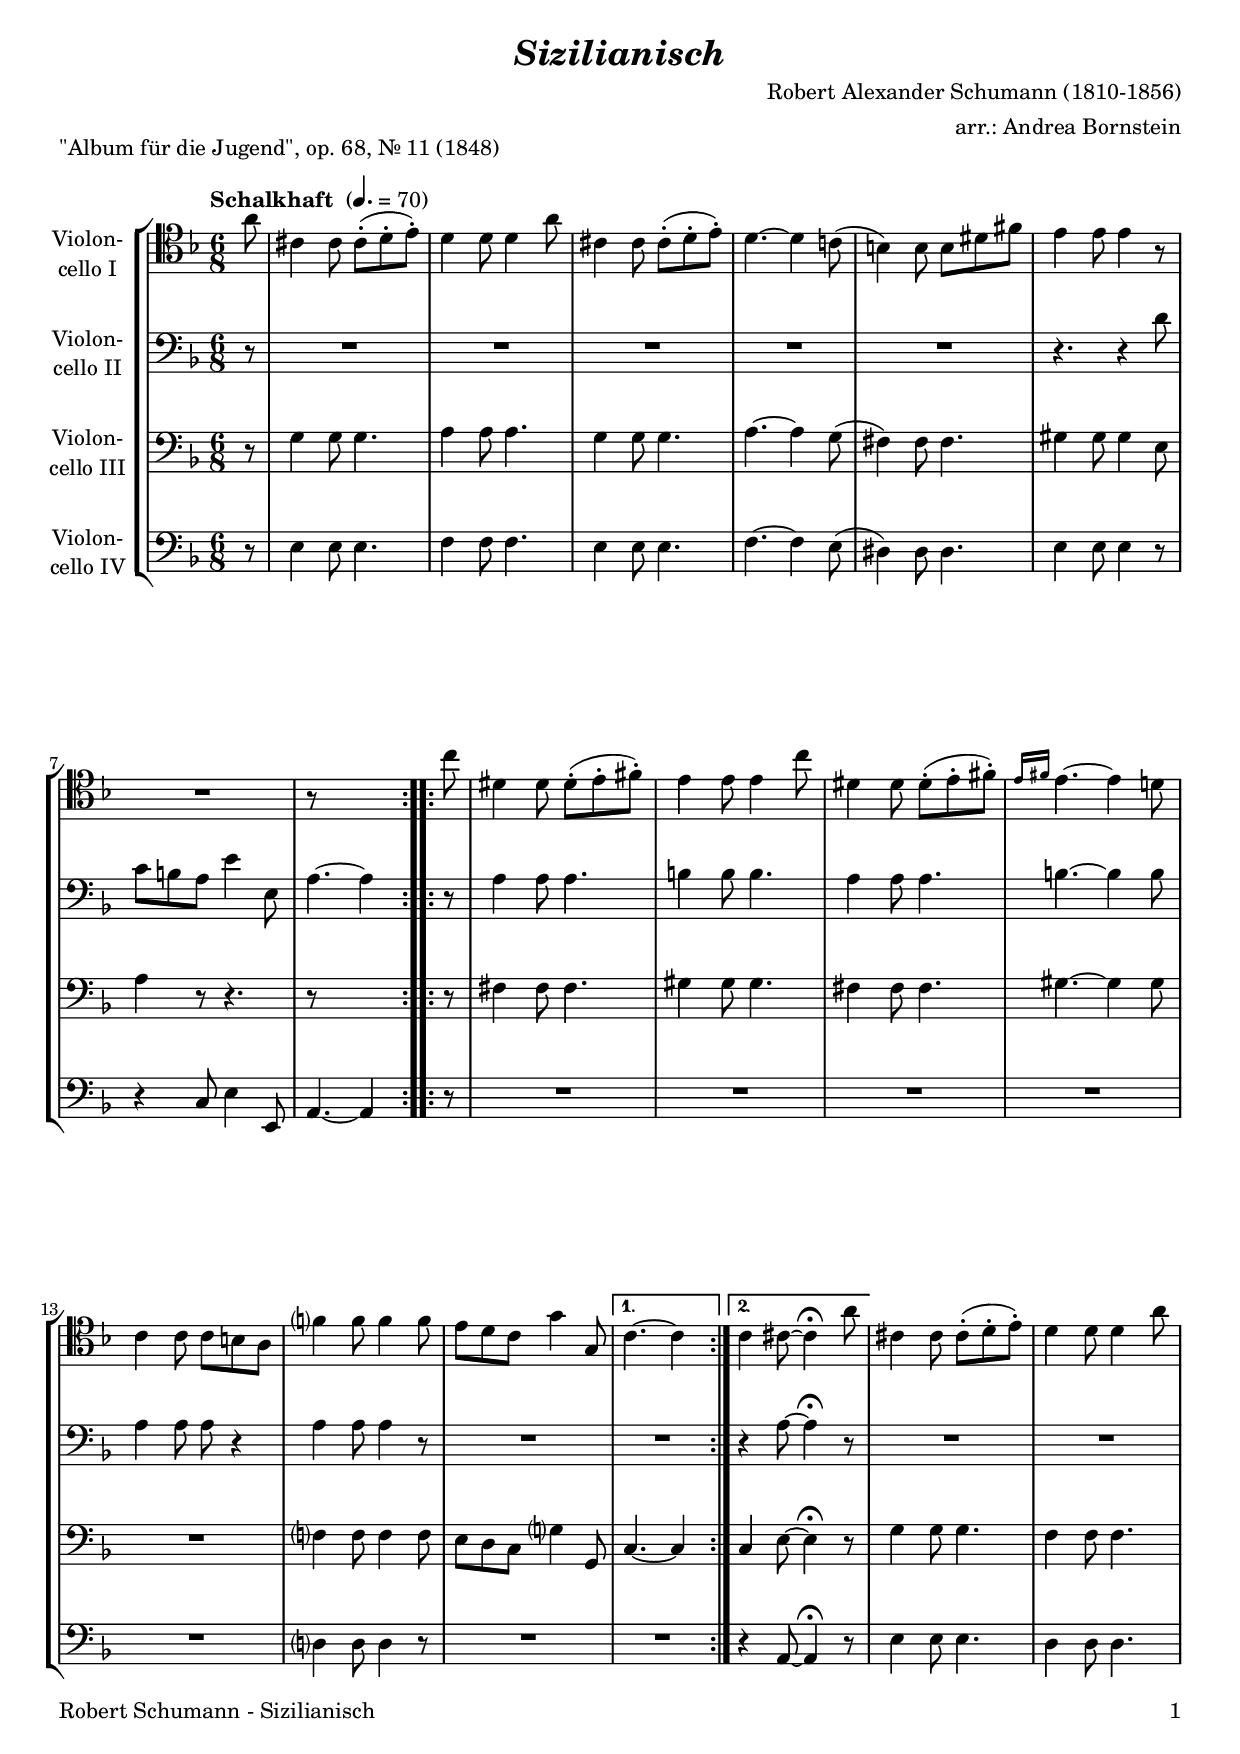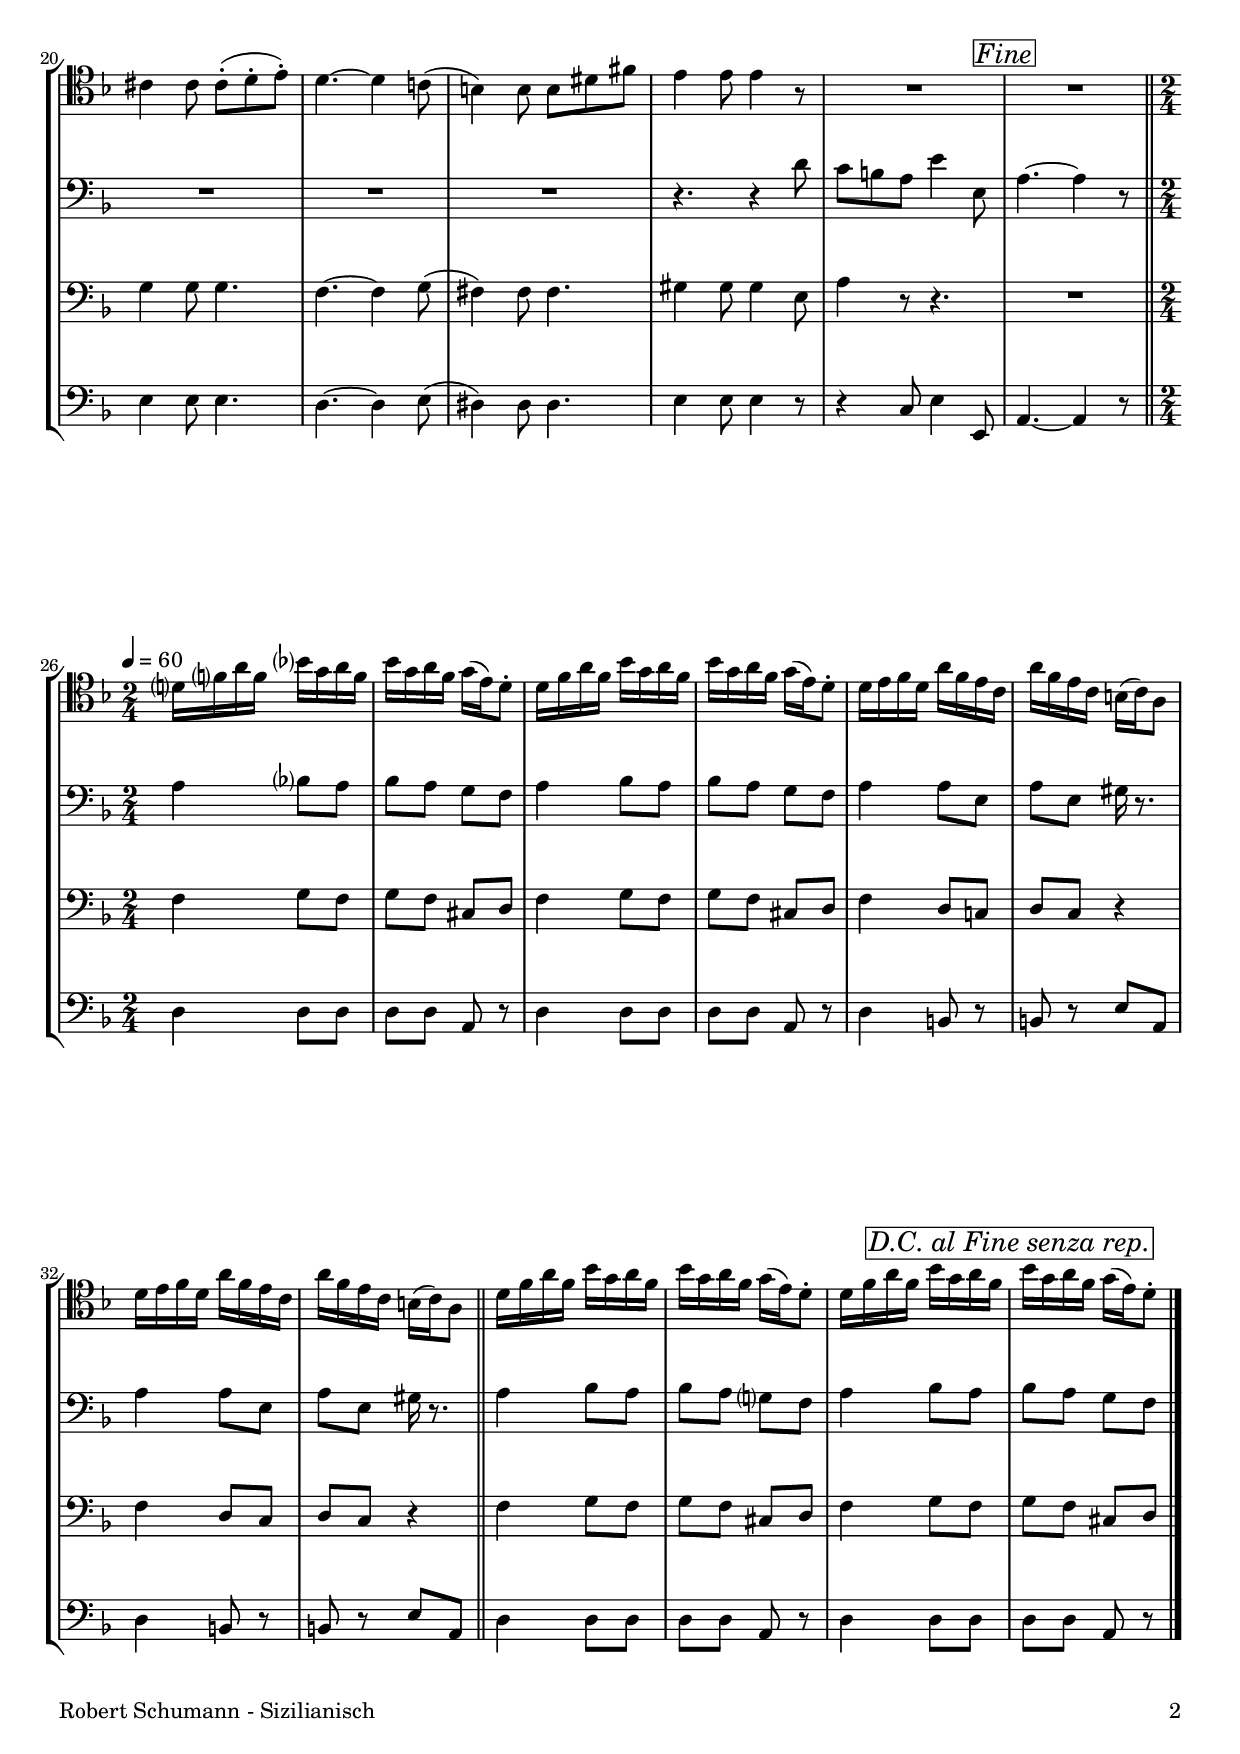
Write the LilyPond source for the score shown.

\version "2.24.3"
\include "deutsch.ly"
  
#(set-global-staff-size 19)

\header {
  title     = \markup \bold \italic "Sizilianisch"
  composer  = "Robert Alexander Schumann (1810-1856)"
  arranger  = "arr.: Andrea Bornstein"
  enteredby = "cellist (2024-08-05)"
  piece     = "\"Album für die Jugend\", op. 68, Nr. 11 (1848)"
}

voiceconsts = {
  \key a \minor
  \time 6/8
  \clef "bass"
%  \numericTimeSignature
  \compressEmptyMeasures
% Set default beaming for all staves
%  \set Timing.beamExceptions = #'()
%  \set Timing.baseMoment     = #(ly:make-moment 1 4)
%  \set Timing.beatStructure  = #'(1 1 1)
  \tempo "Schalkhaft " 4.=70
}

mivl = "violin"
miva = "viola"
mivc = "cello"

introb = { \bar "||" \time 2/4 \tempo 4=60 }

dcsr = \mark \markup \box \italic "D.C. al Fine senza rep."
fine = \mark \markup \box \italic "Fine"

va = \relative c'' {
  \voiceconsts
  \clef "tenor"
  
  \repeat volta 2 {
    \partial 8 e8
    gis,4 gis8 gis(-. a-. h)-.
    a4 a8 a4 e'8
    gis,4 gis8 gis(-. a-. h)-.

    a4.~ a4 g!8(
    fis4) fis8 fis ais cis
    h4 h8 h4 r8
    R2.
    r8*5
  }

  \repeat volta 2 {
    g'8
    ais,4 ais8 ais(-. h-. cis)-.
    h4 h8 h4 g'8
    ais,4 ais8 ais(-. h-. cis)-.
    \grace { h16[ cis] } h4.~ h4 a!8

    g4 g8 g fis e
    c'?4 c8 c4 c8
    h a g d'4 d,8
  }
  \alternative {
    { \partial 8*5 g4.~ g4 }
    { g4 gis8~ gis4\fermata e'8 }
  }

  gis,4 gis8 gis(-. a-. h)-.
  a4 a8 a4 e'8
  gis,4 gis8 gis(-. a-. h)-.
  a4.~ a4 g!8(

  fis4) fis8 fis ais cis
  h4 h8 h4 r8
  R2. \fine
  R

  \introb
  a?16 c? e c f? d e c
  f d e c d( h) a8-.
  a16 c e c f d e c
  f d e c d( h) a8-.

  a16 h c a e' c h g
  e' c h g fis( g) e8
  a16 h c a e' c h g
  e' c h g fis( g) e8 \bar "||"

  a16 c e c f d e c
  f d e c d( h) a8-.
  a16 c e c f d e c \dcsr
  f d e c d( h) a8-. \bar "|."
}

vb = \relative c'' {
  \voiceconsts
  
  \repeat volta 2 {
    \partial 8 r8
    R2.*5
    r4. r4 a8
    g fis e h'4 h,8
    e4.~ e4
  }

  \repeat volta 2 {
    r8
    e4 e8 e4.
    fis4 fis8 fis4.
    e4 e8 e4.

    fis4.~ fis4 fis8
    e4 e8 e r4
    e4 e8 e4 r8
    R2.
  }
  \alternative {
    { \partial 8*5 R8*5 }
    { r4 e8~ e4\fermata r8 }
  }
  R2.*5
  r4. r4 a8
  g fis e h'4 h,8 \fine
  e4.~ e4 r8

  \introb
  e4 f?8 e
  f e d c
  e4 f8 e
  f e d c

  e4 e8 h
  e h dis16 r8.
  e4 e8 h
  e h dis16 r8. \bar "||"

  e4 f8 e
  f e d? c
  e4 f8 e \dcsr
  f e d c \bar "|."
}

vc = \relative c' {
  \voiceconsts
  
  \repeat volta 2 {
    \partial 8 r8
    d4 d8 d4.
    e4 e8 e4.
    d4 d8 d4.

    e4.~ e4 d8(
    cis4) cis8 cis4.
    dis4 dis8 dis4 h8
    e4 r8 r4.
    r8*5
  }

  \repeat volta 2 {
    r8
    cis4 cis8 cis4.
    dis4 dis8 dis4.
    cis4 cis8 cis4.
    dis~ dis4 dis8

    R2.
    c?4 c8 c4 c8
    h a g d'?4 d,8
  }
  \alternative {
    { \partial 8*5 g4.~ g4 }
    { g4 h8~ h4\fermata r8 }
  }

  d4 d8 d4.
  c4 c8 c4.
  d4 d8 d4.
  c~ c4 d8(

  cis4) cis8 cis4.
  dis4 dis8 dis4 h8
  e4 r8 r4. \fine
  R2.

  \introb
  c4 d8 c
  d c gis a
  c4 d8 c
  d c gis a

  c4 a8 g!
  a g r4
  c a8 g
  a g r4 \bar "||"

  c d8 c
  d c gis a
  c4 d8 c \dcsr
  d c gis a \bar "|."
}

vd = \relative c' {
  \voiceconsts
  
  \repeat volta 2 {
    \partial 8 r8
    h4 h8 h4.
    c4 c8 c4.
    h4 h8 h4.
    c~ c4 h8(

    ais4) ais8 ais4.
    h4 h8 h4 r8
    r4 g8 h4 h,8
    e4.~ e4
  }

  \repeat volta 2 {
    r8
    R2.*5
    a?4 a8 a4 r8
    R2.
  }
  \alternative {
    { \partial 8*5 R8*5 }
    { r4 e8~ e4\fermata r8 }
  }

  h'4 h8 h4.
  a4 a8 a4.
  h4 h8 h4.
  a~ a4 h8(

  ais4) ais8 ais4.
  h4 h8 h4 r8
  r4 g8 h4 h,8 \fine
  e4.~ e4 r8

  \introb
  a4 a8 a
  a a e r
  a4 a8 a
  a a e r

  a4 fis8 r
  fis r h e,
  a4 fis8 r
  fis r h e, \bar "||"

  a4 a8 a
  a a e r
  a4 a8 a \dcsr
  a a e r \bar "|."
}


music = \new StaffGroup <<
      \new Staff {
	\set Staff.midiInstrument = \mivc
	\set Staff.instrumentName = \markup \center-column { "Violon-" "cello I" }
	\transpose a d { \va }
      }

      \new Staff {
	\set Staff.midiInstrument = \mivc
	\set Staff.instrumentName = \markup \center-column { "Violon-" "cello II" }
	\transpose a d { \vb }
      }

      \new Staff {
	\set Staff.midiInstrument = \mivc
	\set Staff.instrumentName = \markup \center-column { "Violon-" "cello III" }
	\transpose a d { \vc }
      }

      \new Staff {
	\set Staff.midiInstrument = \mivc
	\set Staff.instrumentName = \markup \center-column { "Violon-" "cello IV" }
	\transpose a d { \vd }
      }
>>

\book {
  \paper {
    print-page-number = ##t
    print-first-page-number = ##t
    ragged-last-bottom = ##f
    oddHeaderMarkup = \markup \null
    evenHeaderMarkup = \markup \null
    oddFooterMarkup = \markup {
      \fill-line {
        \if \should-print-page-number
        "Robert Schumann - Sizilianisch" \fromproperty #'page:page-number-string
      }
    }
    evenFooterMarkup = \oddFooterMarkup
  } \score {
    \music
    \layout {}
  }

  \score {
    \unfoldRepeats \music

    \midi {
      \context {
        \Score
      }
    }
  }
}
